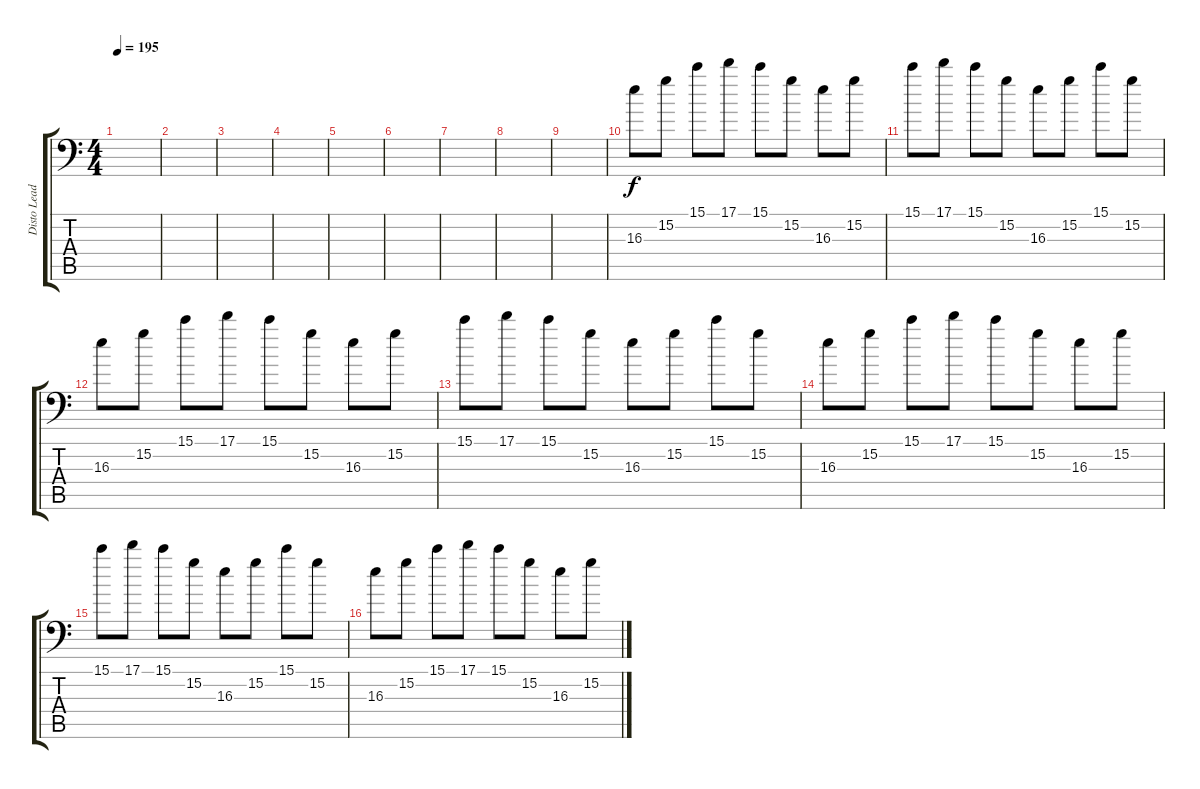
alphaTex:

\track ("Disto Lead" "Disto Lead") {instrument distortionguitar}
\staff {score tabs}
\tuning (A3 E3 C3 G2 D2 A1) {hide}
\ts (4 4)
\tempo 195
\clef f4
\ks c
|
|
|
|
|
|
|
|
|
16.3.8 15.2.8 15.1.8 17.1.8 15.1.8 15.2.8 16.3.8 15.2.8 |
15.1.8 17.1.8 15.1.8 15.2.8 16.3.8 15.2.8 15.1.8 15.2.8 |
16.3.8 15.2.8 15.1.8 17.1.8 15.1.8 15.2.8 16.3.8 15.2.8 |
15.1.8 17.1.8 15.1.8 15.2.8 16.3.8 15.2.8 15.1.8 15.2.8 |
16.3.8 15.2.8 15.1.8 17.1.8 15.1.8 15.2.8 16.3.8 15.2.8 |
15.1.8 17.1.8 15.1.8 15.2.8 16.3.8 15.2.8 15.1.8 15.2.8 |
16.3.8 15.2.8 15.1.8 17.1.8 15.1.8 15.2.8 16.3.8 15.2.8
